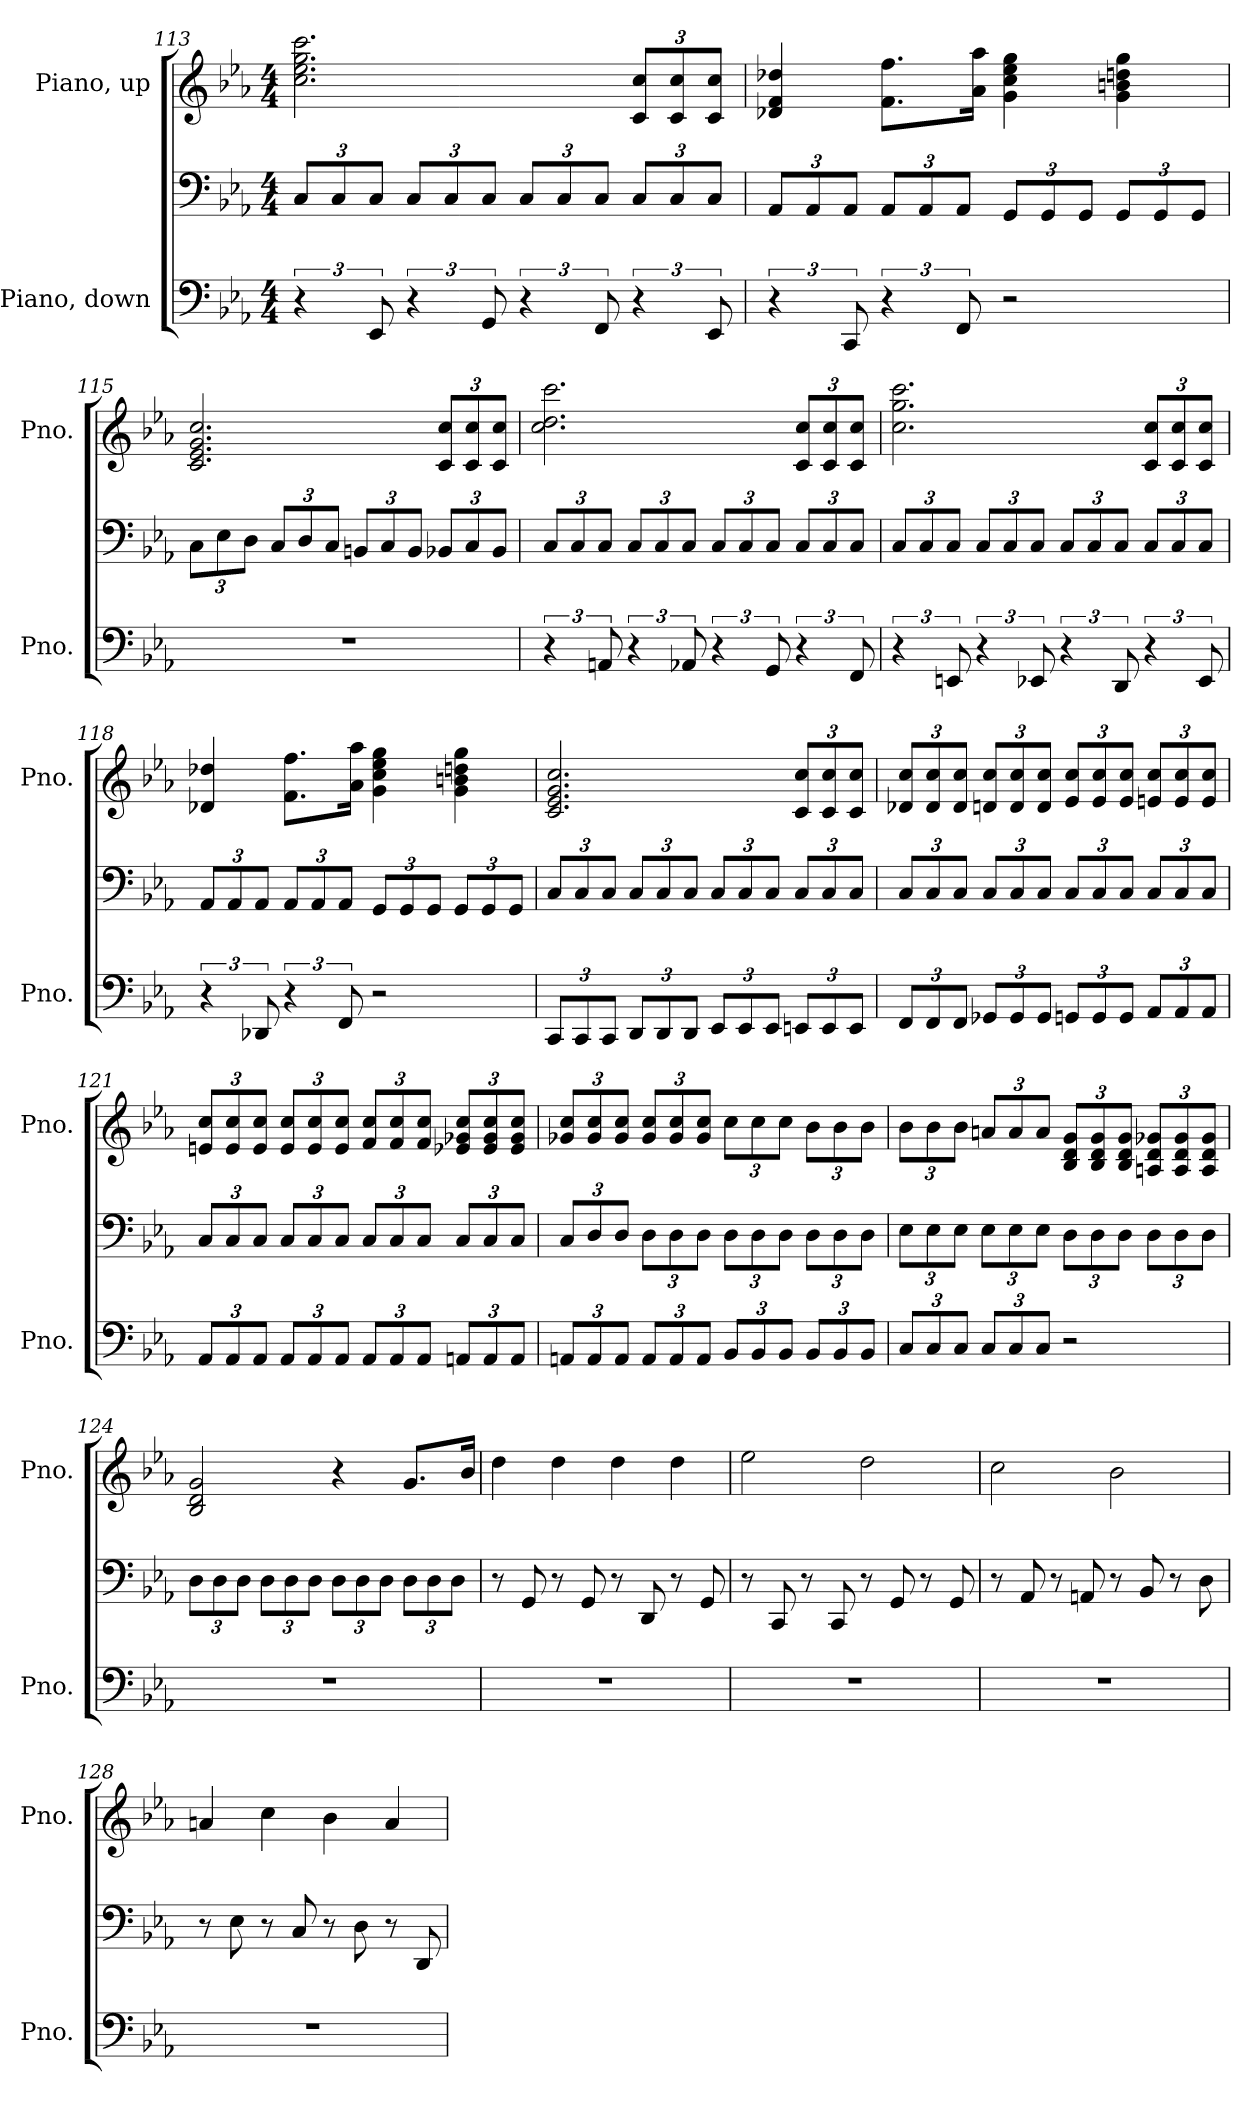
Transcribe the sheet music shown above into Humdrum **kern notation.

**kern	**kern	**kern
*part2	*part2	*part1
*staff3	*staff2	*staff1
*I"Piano, down	*	*I"Piano, up
*I'Pno.	*	*I'Pno.
*clefF4	*clefF4	*clefG2
*k[b-e-a-]	*k[b-e-a-]	*k[b-e-a-]
*M4/4	*M4/4	*M4/4
*	*Xbrackettup	*
=113	=113	=113
6r	12C/L	2.cc\ 2.ee-\ 2.gg\ 2.ccc\
.	12C/	.
12EE-/	12C/J	.
6r	12C/L	.
.	12C/	.
12GG/	12C/J	.
6r	12C/L	.
.	12C/	.
12FF/	12C/J	.
*	*	*Xbrackettup
6r	12C/L	12c/ 12cc/L
.	12C/	12c/ 12cc/
12EE-/	12C/J	12c/ 12cc/J
!!LO:LB:g=z
=114	=114	=114
6r	12AA-/L	4d-X/ 4f/ 4dd-X/
.	12AA-/	.
12CC/	12AA-/J	.
6r	12AA-/L	8.f\ 8.ff\L
.	12AA-/	.
12FF/	12AA-/J	.
.	.	16a-\ 16aa-\Jk
2r	12GG/L	4g\ 4cc\ 4ee-\ 4gg\
.	12GG/	.
.	12GG/J	.
.	12GG/L	4g\ 4bn\ 4ddn\ 4gg\
.	12GG/	.
.	12GG/J	.
=115	=115	=115
1r	12C\L	2.c/ 2.e-/ 2.g/ 2.cc/
.	12E-\	.
.	12D\J	.
.	12C/L	.
.	12D/	.
.	12C/J	.
.	12BBn/L	.
.	12C/	.
.	12BB/J	.
.	12BB-X/L	12c/ 12cc/L
.	12C/	12c/ 12cc/
.	12BB-/J	12c/ 12cc/J
!!LO:LB:g=z
=116	=116	=116
6r	12C/L	2.cc\ 2.dd\ 2.ccc\
.	12C/	.
12AAn/	12C/J	.
6r	12C/L	.
.	12C/	.
12AA-X/	12C/J	.
6r	12C/L	.
.	12C/	.
12GG/	12C/J	.
6r	12C/L	12c/ 12cc/L
.	12C/	12c/ 12cc/
12FF/	12C/J	12c/ 12cc/J
=117	=117	=117
6r	12C/L	2.cc\ 2.gg\ 2.ccc\
.	12C/	.
12EEn/	12C/J	.
6r	12C/L	.
.	12C/	.
12EE-X/	12C/J	.
6r	12C/L	.
.	12C/	.
12DD/	12C/J	.
6r	12C/L	12c/ 12cc/L
.	12C/	12c/ 12cc/
12EE-/	12C/J	12c/ 12cc/J
!!LO:LB:g=z
=118	=118	=118
6r	12AA-/L	4d-X/ 4dd-X/
.	12AA-/	.
12DD-X/	12AA-/J	.
6r	12AA-/L	8.f\ 8.ff\L
.	12AA-/	.
12FF/	12AA-/J	.
.	.	16a-\ 16aa-\Jk
2r	12GG/L	4g\ 4cc\ 4ee-\ 4gg\
.	12GG/	.
.	12GG/J	.
.	12GG/L	4g\ 4bn\ 4ddn\ 4gg\
.	12GG/	.
.	12GG/J	.
=119	=119	=119
*Xbrackettup	*	*
12CC/L	12C/L	2.c/ 2.e-/ 2.g/ 2.cc/
12CC/	12C/	.
12CC/J	12C/J	.
12DD/L	12C/L	.
12DD/	12C/	.
12DD/J	12C/J	.
12EE-/L	12C/L	.
12EE-/	12C/	.
12EE-/J	12C/J	.
12EEn/L	12C/L	12c/ 12cc/L
12EE/	12C/	12c/ 12cc/
12EE/J	12C/J	12c/ 12cc/J
!!LO:PB:g=z
=120	=120	=120
12FF/L	12C/L	12d-X/ 12cc/L
12FF/	12C/	12d-/ 12cc/
12FF/J	12C/J	12d-/ 12cc/J
12GG-X/L	12C/L	12dn/ 12cc/L
12GG-/	12C/	12d/ 12cc/
12GG-/J	12C/J	12d/ 12cc/J
12GGn/L	12C/L	12e-/ 12cc/L
12GG/	12C/	12e-/ 12cc/
12GG/J	12C/J	12e-/ 12cc/J
12AA-/L	12C/L	12en/ 12cc/L
12AA-/	12C/	12e/ 12cc/
12AA-/J	12C/J	12e/ 12cc/J
=121	=121	=121
12AA-/L	12C/L	12en/ 12cc/L
12AA-/	12C/	12e/ 12cc/
12AA-/J	12C/J	12e/ 12cc/J
12AA-/L	12C/L	12e/ 12cc/L
12AA-/	12C/	12e/ 12cc/
12AA-/J	12C/J	12e/ 12cc/J
12AA-/L	12C/L	12f/ 12cc/L
12AA-/	12C/	12f/ 12cc/
12AA-/J	12C/J	12f/ 12cc/J
12AAn/L	12C/L	12e-X/ 12g-X/ 12cc/L
12AA/	12C/	12e-/ 12g-/ 12cc/
12AA/J	12C/J	12e-/ 12g-/ 12cc/J
=122	=122	=122
12AAn/L	12C/L	12g-X/ 12cc/L
12AA/	12D/	12g-/ 12cc/
12AA/J	12D/J	12g-/ 12cc/J
12AA/L	12D\L	12g-/ 12cc/L
12AA/	12D\	12g-/ 12cc/
12AA/J	12D\J	12g-/ 12cc/J
12BB-/L	12D\L	12cc\L
12BB-/	12D\	12cc\
12BB-/J	12D\J	12cc\J
12BB-/L	12D\L	12b-\L
12BB-/	12D\	12b-\
12BB-/J	12D\J	12b-\J
!!LO:LB:g=z
=123	=123	=123
12C/L	12E-\L	12b-\L
12C/	12E-\	12b-\
12C/J	12E-\J	12b-\J
12C/L	12E-\L	12an/L
12C/	12E-\	12a/
12C/J	12E-\J	12a/J
2r	12D\L	12B-/ 12d/ 12g/L
.	12D\	12B-/ 12d/ 12g/
.	12D\J	12B-/ 12d/ 12g/J
.	12D\L	12An/ 12d/ 12g-X/L
.	12D\	12A/ 12d/ 12g-/
.	12D\J	12A/ 12d/ 12g-/J
=124	=124	=124
1r	12D\L	2B-/ 2d/ 2g/
.	12D\	.
.	12D\J	.
.	12D\L	.
.	12D\	.
.	12D\J	.
.	12D\L	4r
.	12D\	.
.	12D\J	.
.	12D\L	8.g/L
.	12D\	.
.	12D\J	.
.	.	16b-/Jk
=125	=125	=125
1r	8r	4dd\
.	8GG/	.
.	8r	4dd\
.	8GG/	.
.	8r	4dd\
.	8DD/	.
.	8r	4dd\
.	8GG/	.
!!LO:LB:g=z
=126	=126	=126
1r	8r	2ee-\
.	8CC/	.
.	8r	.
.	8CC/	.
.	8r	2dd\
.	8GG/	.
.	8r	.
.	8GG/	.
=127	=127	=127
1r	8r	2cc\
.	8AA-/	.
.	8r	.
.	8AAn/	.
.	8r	2b-\
.	8BB-/	.
.	8r	.
.	8D\	.
=128	=128	=128
1r	8r	4an/
.	8E-\	.
.	8r	4cc\
.	8C/	.
.	8r	4b-\
.	8D\	.
.	8r	4a/
.	8DD/	.
=	=	=
*-	*-	*-
